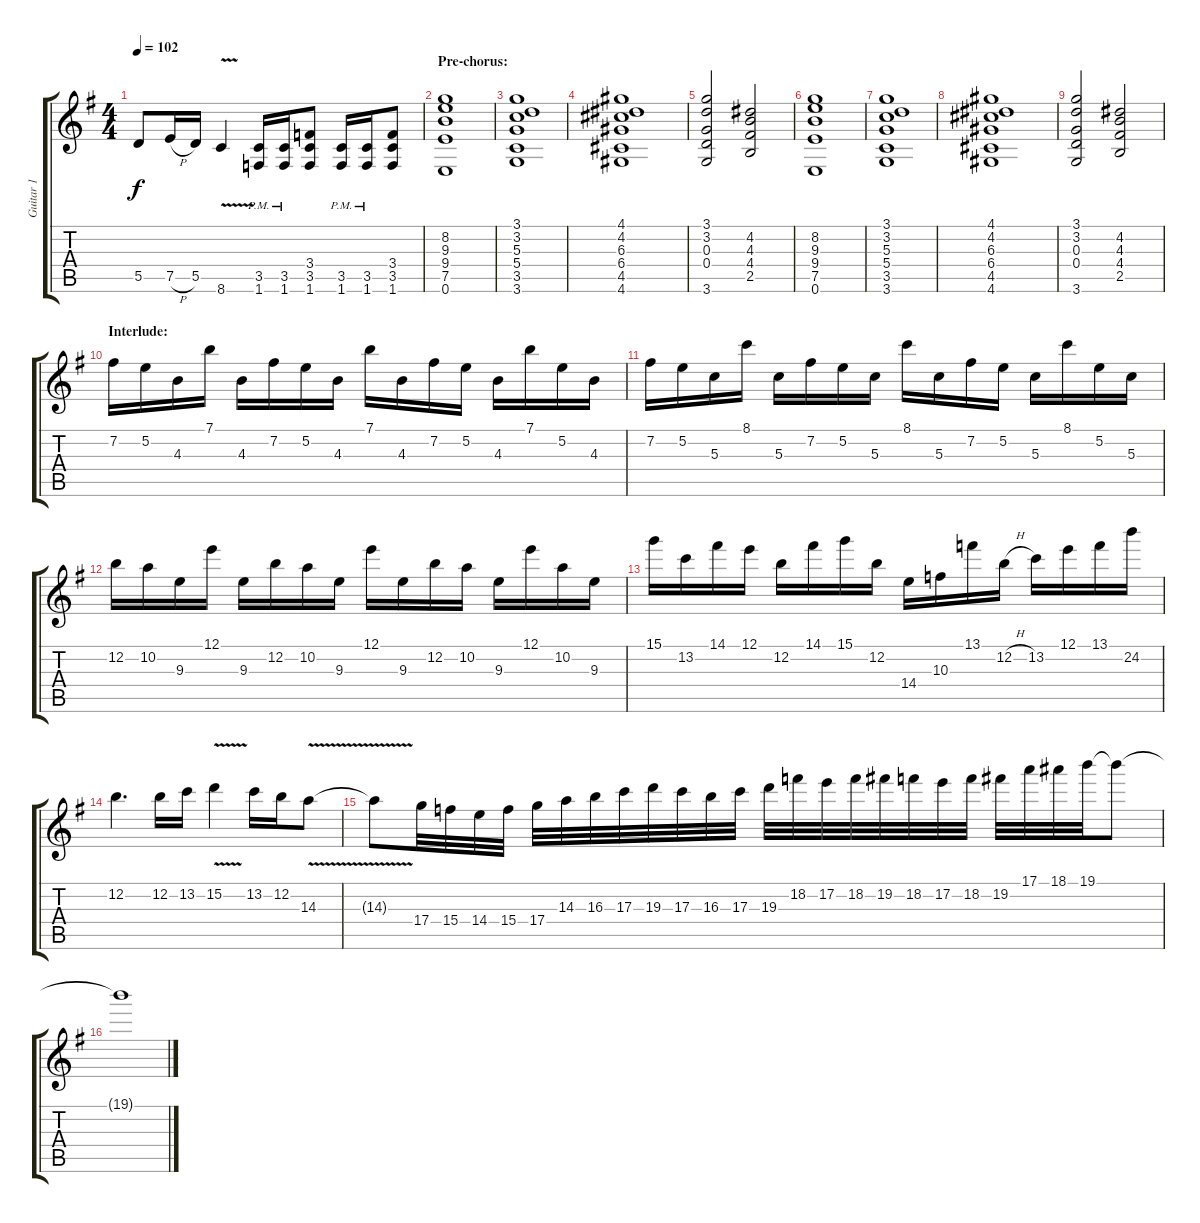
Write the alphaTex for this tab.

\track ("Guitar 1" "Guitar 1") {instrument distortionguitar}
\staff {score tabs}
\tuning (E4 B3 G3 D3 A2 E2) {hide}
\ts (4 4)
\tempo 102
\clef g2
\ks g
5.5{t}.8{dy f} 7.5{h}.16 5.5.16 8.6{v}.4 (3.5{pm} 1.6{pm}).16 (3.5{pm} 1.6{pm}).16 (3.4 3.5 1.6).8 (3.5{pm} 1.6{pm}).16 (3.5{pm} 1.6{pm}).16 (3.4 3.5 1.6).8 |
\section ("" "Pre-chorus:")
\ks eminor
(8.2 9.3 9.4 7.5 0.6).1{volume 10} |
(3.1 3.2 5.3 5.4 3.5 3.6).1 |
(4.1 4.2 6.3 6.4 4.5 4.6).1 |
(3.1 3.2 0.3 0.4 3.6).2 (4.2 4.3 4.4 2.5).2 |
(8.2 9.3 9.4 7.5 0.6).1 |
(3.1 3.2 5.3 5.4 3.5 3.6).1 |
(4.1 4.2 6.3 6.4 4.5 4.6).1 |
(3.1 3.2 0.3 0.4 3.6).2 (4.2 4.3 4.4 2.5).2 |
\section ("" "Interlude:")
7.2.16 5.2.16 4.3.16 7.1.16 4.3.16 7.2.16 5.2.16 4.3.16 7.1.16 4.3.16 7.2.16 5.2.16 4.3.16 7.1.16 5.2.16 4.3.16 |
7.2.16 5.2.16 5.3.16 8.1.16 5.3.16 7.2.16 5.2.16 5.3.16 8.1.16 5.3.16 7.2.16 5.2.16 5.3.16 8.1.16 5.2.16 5.3.16 |
12.2.16 10.2.16 9.3.16 12.1.16 9.3.16 12.2.16 10.2.16 9.3.16 12.1.16 9.3.16 12.2.16 10.2.16 9.3.16 12.1.16 10.2.16 9.3.16 |
15.1.16 13.2.16 14.1.16 12.1.16 12.2.16 14.1.16 15.1.16 12.2.16 14.4.16 10.3.16 13.1.16 12.2{h}.16 13.2.16 12.1.16 13.1.16 24.2.16 |
12.2.4{d} 12.2.16 13.2.16 15.2{v}.4 13.2.16 12.2.16 14.3{v}.8 |
14.3{t}.8 17.4.32 15.4.32 14.4.32 15.4.32 17.4.32 14.3.32 16.3.32 17.3.32 19.3.32 17.3.32 16.3.32 17.3.32 19.3.32 18.2.32 17.2.32 18.2.32 19.2.32 18.2.32 17.2.32 18.2.32 19.2.32 17.1.32 18.1.32 19.1.32 19.1{t}.8 |
19.1{t}.1
